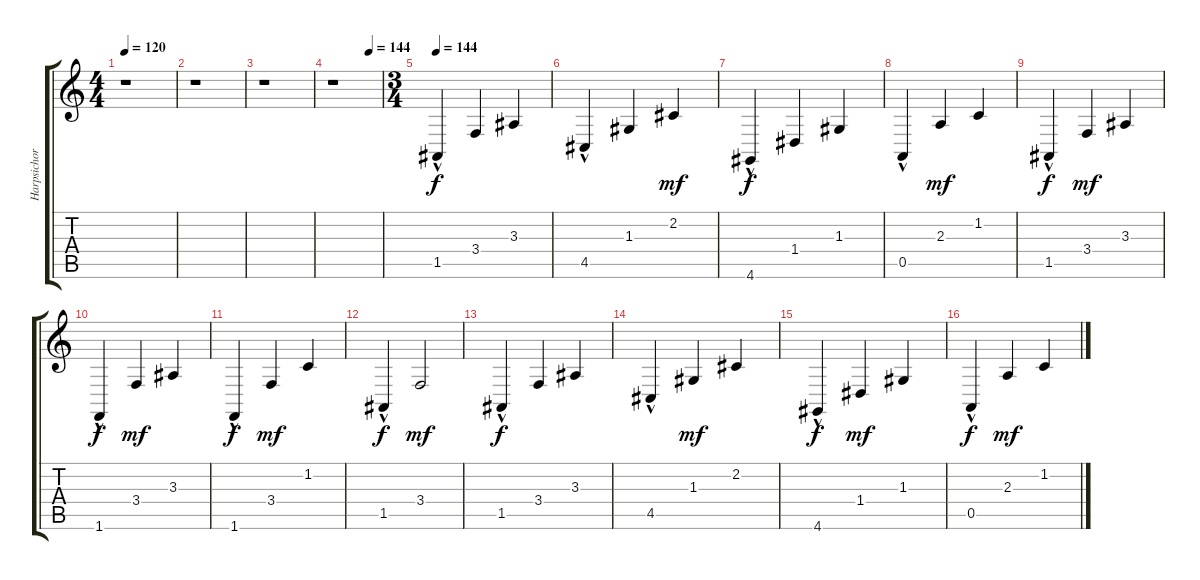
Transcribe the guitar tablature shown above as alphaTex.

\track ("Harpsichord" "Harpsichor") {instrument harpsichord}
\staff {score tabs}
\tuning (E4 B3 G3 D3 A2 E2) {hide}
\ts (4 4)
\tempo 120
\clef g2
\ks c
r.1{dy f} |
r.1 |
r.1 |
\tempo (144 0.75)
r.1 |
\ts (3 4)
\tempo 144
1.5{hac}.4{volume 12 balance 7 instrument harpsichord} 3.4.4 3.3.4 |
4.5{hac}.4 1.3.4 2.2.4{dy mf} |
4.6{hac}.4{dy f} 1.4.4 1.3.4 |
0.5{hac}.4 2.3.4{dy mf} 1.2.4 |
1.5{hac}.4{dy f} 3.4.4{dy mf} 3.3.4 |
1.6{hac}.4{dy f} 3.4.4{dy mf} 3.3.4 |
1.6{hac}.4{dy f} 3.4.4{dy mf} 1.2.4 |
1.5{hac}.4{dy f} 3.4.2{dy mf} |
1.5{hac}.4{dy f} 3.4.4 3.3.4 |
4.5{hac}.4 1.3.4{dy mf} 2.2.4 |
4.6{hac}.4{dy f} 1.4.4{dy mf} 1.3.4 |
0.5{hac}.4{dy f} 2.3.4{dy mf} 1.2.4
